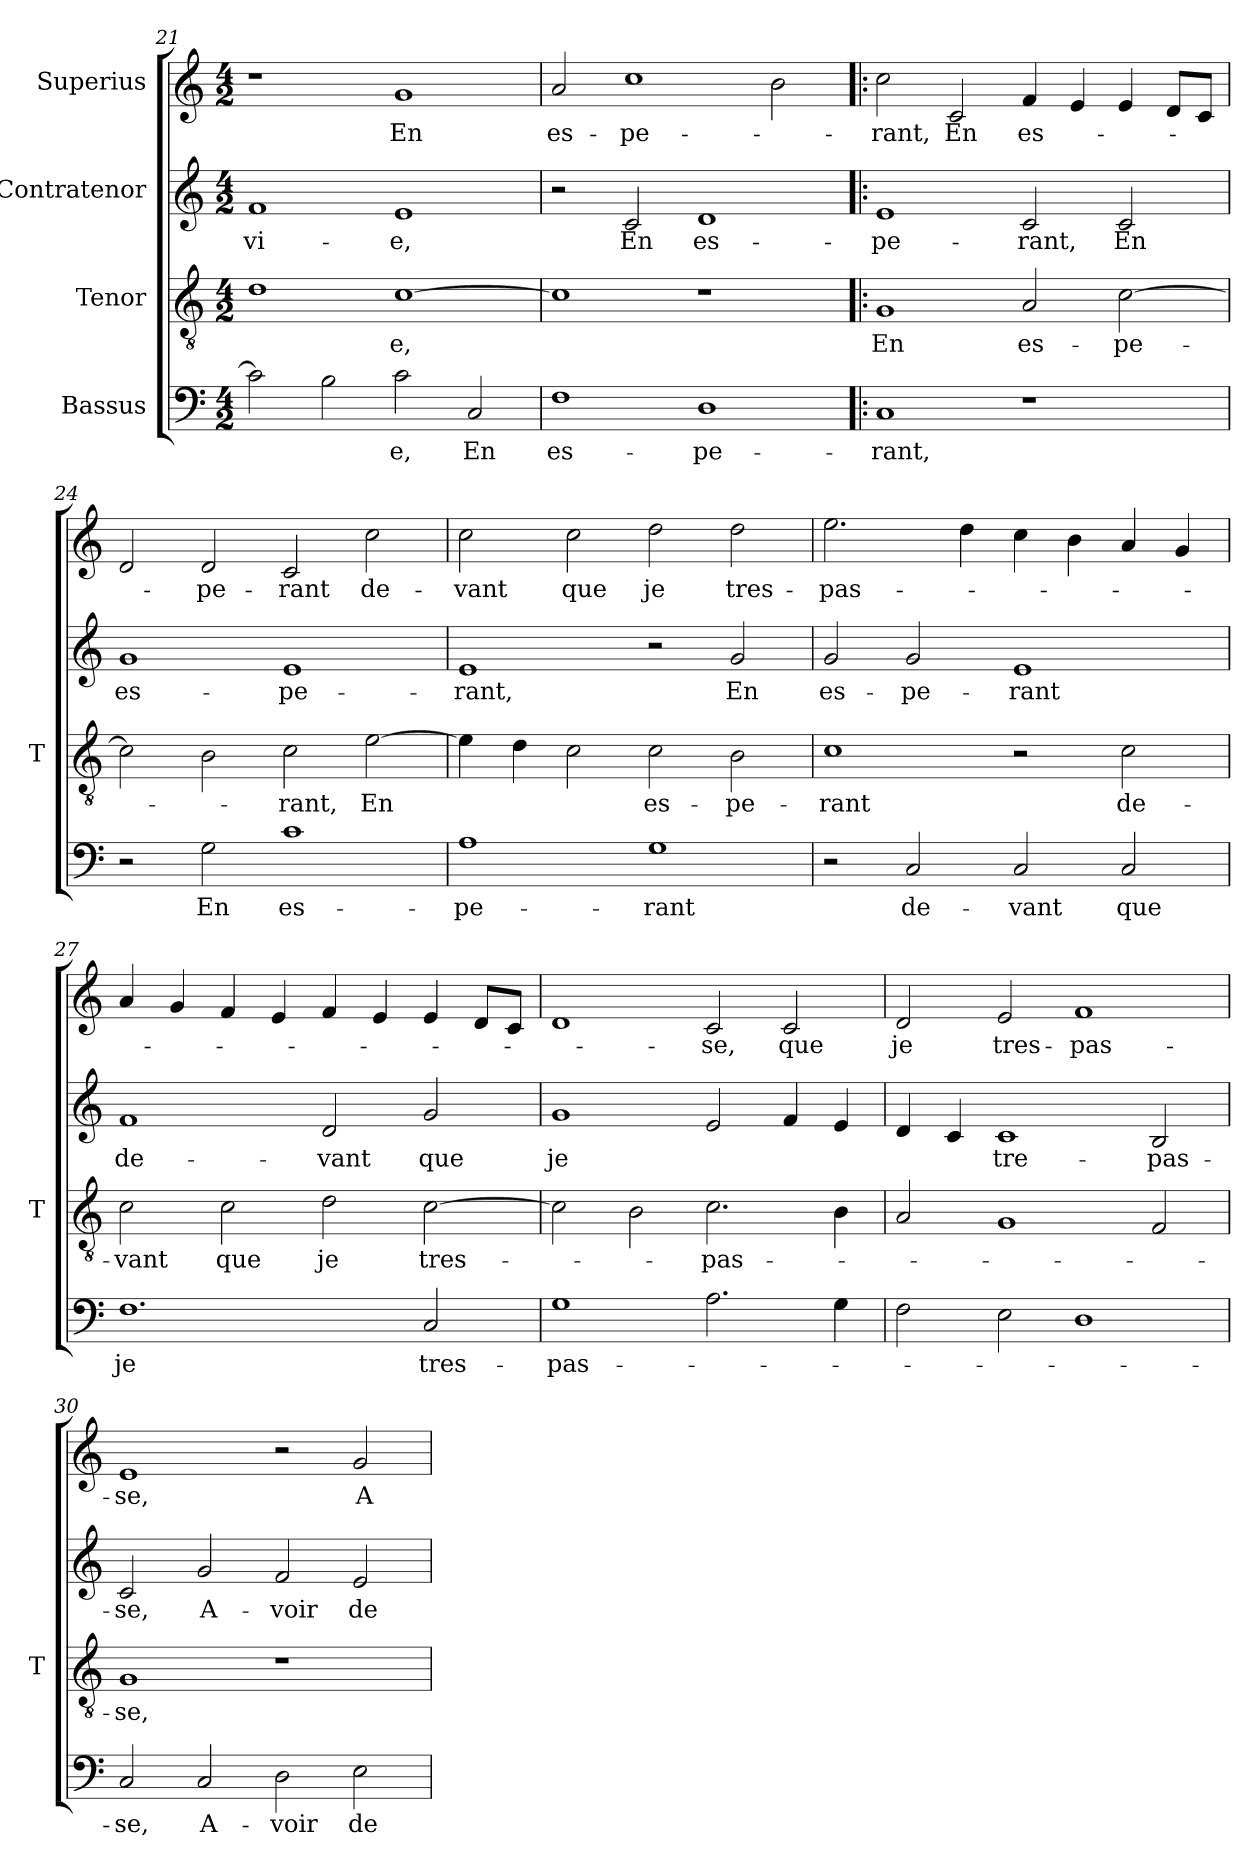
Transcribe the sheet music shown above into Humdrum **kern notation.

**kern	**text	**kern	**text	**kern	**text	**kern	**text
*part4	*part4	*part3	*part3	*part2	*part2	*part1	*part1
*staff4	*staff4	*staff3	*staff3	*staff2	*staff2	*staff1	*staff1
*I"Bassus	*	*I"Tenor	*	*I"Contratenor	*	*I"Superius	*
*	*	*I'T	*	*	*	*	*
*clefF4	*	*clefGv2	*	*clefG2	*	*clefG2	*
*k[]	*	*k[]	*	*k[]	*	*k[]	*
*M4/2	*	*M4/2	*	*M4/2	*	*M4/2	*
=21	=21	=21	=21	=21	=21	=21	=21
2c]	.	1d	.	1f	vi-	1r	.
2B	.	.	.	.	.	.	.
2c	-e,	[1c	-e,	1e	-e,	1g	-En
2C	-En	.	.	.	.	.	.
=22	=22	=22	=22	=22	=22	=22	=22
1F	es-	1c]	.	2r	.	2a	es-
.	.	.	.	2c	-En	1cc	pe-
1D	pe-	1r	.	1d	es-	.	.
.	.	.	.	.	.	2b	.
=23!|:	=23!|:	=23!|:	=23!|:	=23!|:	=23!|:	=23!|:	=23!|:
1C	-rant,	1G	-En	1e	pe-	2cc	-rant,
.	.	.	.	.	.	2c	-En
1r	.	2A	es-	2c	-rant,	4f	es-
.	.	.	.	.	.	4e	.
.	.	[2c	pe-	2c	-En	4e	.
.	.	.	.	.	.	8dL	.
.	.	.	.	.	.	8cJ	.
=24	=24	=24	=24	=24	=24	=24	=24
2r	.	2c]	.	1g	es-	2d	.
2G	-En	2B	.	.	.	2d	pe-
1c	es-	2c	-rant,	1e	pe-	2c	-rant
.	.	[2e	-En	.	.	2cc	de-
=25	=25	=25	=25	=25	=25	=25	=25
1A	pe-	4e]	.	1e	-rant,	2cc	-vant
.	.	4d	.	.	.	.	.
.	.	2c	.	.	.	2cc	-que
1G	-rant	2c	es-	2r	.	2dd	-je
.	.	2B	pe-	2g	-En	2dd	tres-
=26	=26	=26	=26	=26	=26	=26	=26
2r	.	1c	-rant	2g	es-	2.ee	pas-
2C	de-	.	.	2g	pe-	.	.
.	.	.	.	.	.	4dd	.
2C	-vant	2r	.	1e	-rant	4cc	.
.	.	.	.	.	.	4b	.
2C	-que	2c	de-	.	.	4a	.
.	.	.	.	.	.	4g	.
=27	=27	=27	=27	=27	=27	=27	=27
1.F	-je	2c	-vant	1f	de-	4a	.
.	.	.	.	.	.	4g	.
.	.	2c	-que	.	.	4f	.
.	.	.	.	.	.	4e	.
.	.	2d	-je	2d	-vant	4f	.
.	.	.	.	.	.	4e	.
2C	tres-	[2c	tres-	2g	-que	4e	.
.	.	.	.	.	.	8dL	.
.	.	.	.	.	.	8cJ	.
=28	=28	=28	=28	=28	=28	=28	=28
1G	pas-	2c]	.	1g	-je	1d	.
.	.	2B	.	.	.	.	.
2.A	.	2.c	pas-	2e	.	2c	-se,
.	.	.	.	4f	.	2c	-que
4G	.	4B	.	4e	.	.	.
=29	=29	=29	=29	=29	=29	=29	=29
2F	.	2A	.	4d	.	2d	-je
.	.	.	.	4c	.	.	.
2E	.	1G	.	1c	tre-	2e	tres-
1D	.	.	.	.	.	1f	pas-
.	.	2F	.	2B	pas-	.	.
=30	=30	=30	=30	=30	=30	=30	=30
2C	-se,	1G	-se,	2c	-se,	1e	-se,
2C	A-	.	.	2g	A-	.	.
2D	-voir	1r	.	2f	-voir	2r	.
2E	-de	.	.	2e	-de	2g	A-
=	=	=	=	=	=	=	=
*-	*-	*-	*-	*-	*-	*-	*-
